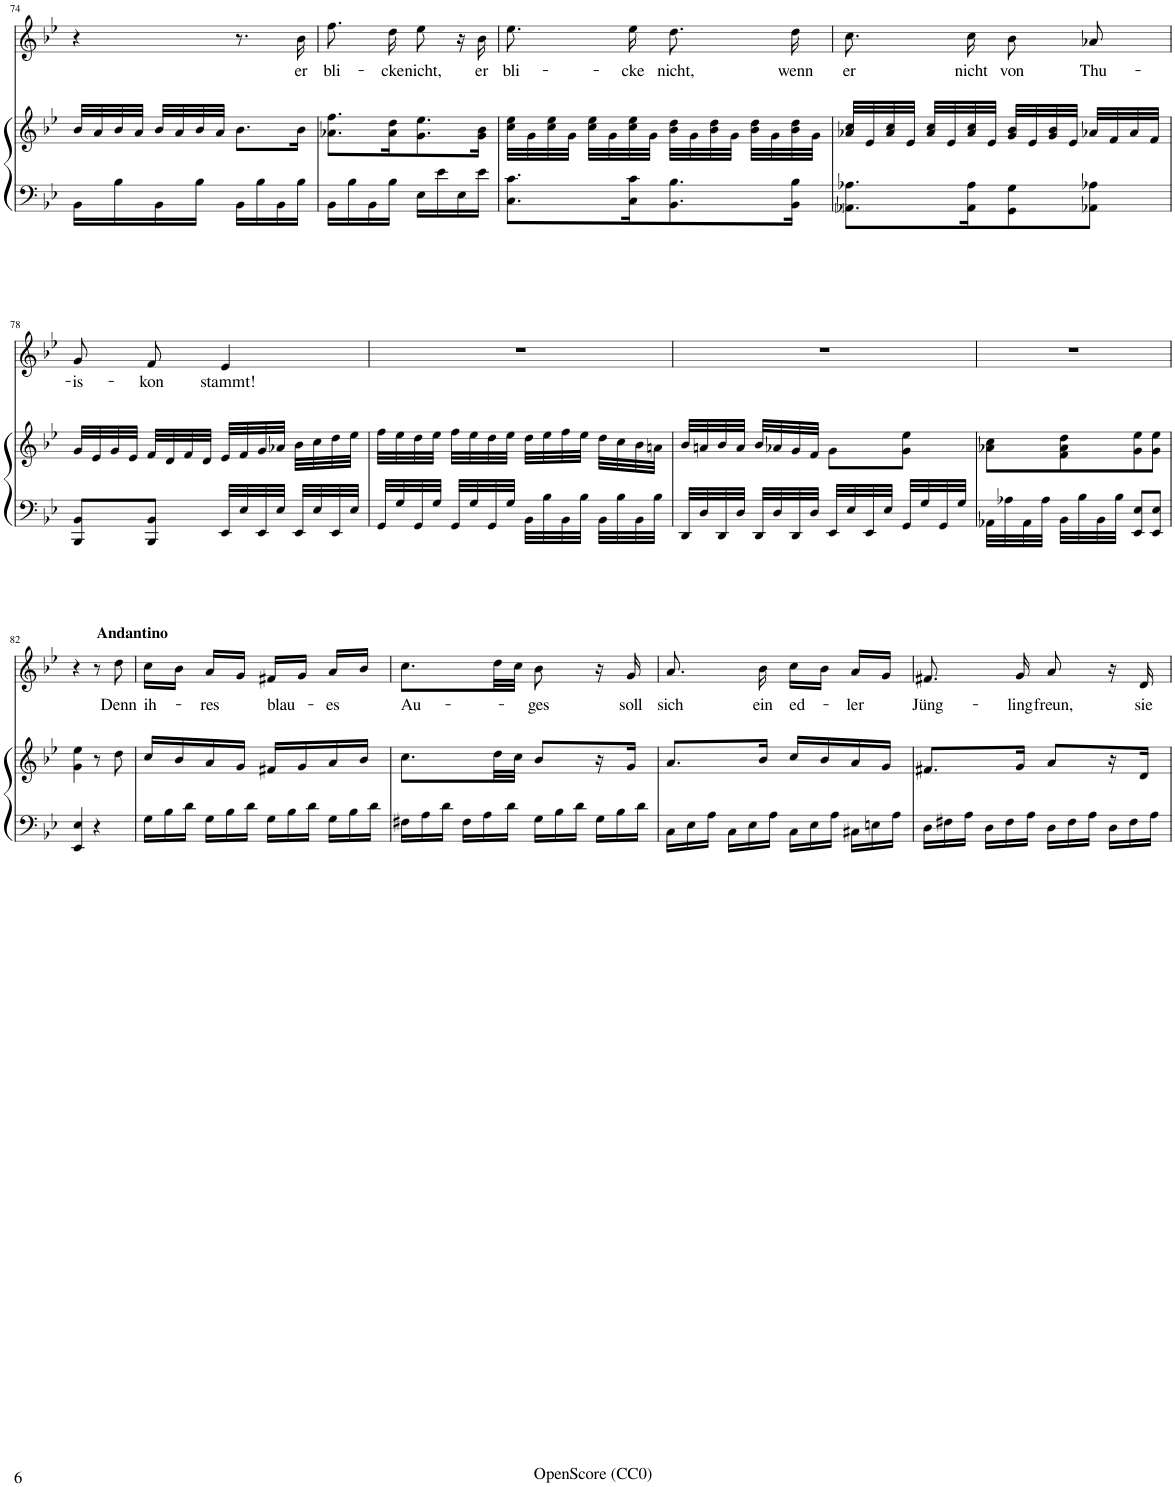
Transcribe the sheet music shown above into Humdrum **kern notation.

**kern	**kern	**kern	**text
*part2	*part2	*part1	*part1
*staff3	*staff2	*staff1	*staff1
*I"Cembalo Harpsichord	*	*I"Canto Voice	*
*I'Hpschd	*	*	*
!!LO:PB:g=z
*clefF4	*clefG2	*clefG2	*
*k[b-e-]	*k[b-e-]	*k[b-e-]	*
*M2/4	*M2/4	*M2/4	*
=74	=74	=74	=74
16BB-\LL	32b-/LLL	4r	.
.	32a/	.	.
16B-\	32b-/	.	.
.	32a/JJJ	.	.
16BB-\	32b-/LLL	.	.
.	32a/	.	.
16B-\JJ	32b-/	.	.
.	32a/JJJ	.	.
16BB-\LL	8.b-\L	8.r	.
16B-\	.	.	.
16BB-\	.	.	.
!	!	!	!LO:LY:b
16B-\JJ	16b-\Jk	16b-\	er
=75	=75	=75	=75
!	!	!	!LO:LY:b
16BB-\LL	8.a-X\ 8.ff\L	8.ff\	bli-
16B-\	.	.	.
16BB-\	.	.	.
!	!	!	!LO:LY:b
16B-\JJ	16a-\ 16dd\K	16dd\	-cke
!	!	!	!LO:LY:b
16E-\LL	8.g\ 8.ee-\	8ee-\	nicht,
16e-\	.	.	.
16E-\	.	16r	.
!	!	!	!LO:LY:b
16e-\JJ	16g\ 16b-\Jk	16b-\	er
=76	=76	=76	=76
!	!	!	!LO:LY:b
8.C\ 8.c\L	32cc\ 32ee-\LLL	8.ee-\	bli-
.	32g\	.	.
.	32cc\ 32ee-\	.	.
.	32g\JJJ	.	.
.	32cc\ 32ee-\LLL	.	.
.	32g\	.	.
!	!	!	!LO:LY:b
16C\ 16c\K	32cc\ 32ee-\	16ee-\	-cke
.	32g\JJJ	.	.
!	!	!	!LO:LY:b
8.BB-\ 8.B-\	32b-\ 32dd\LLL	8.dd\	nicht,
.	32g\	.	.
.	32b-\ 32dd\	.	.
.	32g\JJJ	.	.
.	32b-\ 32dd\LLL	.	.
.	32g\	.	.
!	!	!	!LO:LY:b
16BB-\ 16B-\Jk	32b-\ 32dd\	16dd\	wenn
.	32g\JJJ	.	.
=77	=77	=77	=77
!	!	!	!LO:LY:b
8.AA-j\ 8.A-X\L	32a-X/ 32cc/LLL	8.cc\	er
.	32e-/	.	.
.	32a-/ 32cc/	.	.
.	32e-/JJJ	.	.
.	32a-/ 32cc/LLL	.	.
.	32e-/	.	.
!	!	!	!LO:LY:b
16AA-\ 16A-\K	32a-/ 32cc/	16cc\	nicht
.	32e-/JJJ	.	.
!	!	!	!LO:LY:b
8GG\ 8G\	32g/ 32b-/LLL	8b-\	von
.	32e-/	.	.
.	32g/ 32b-/	.	.
.	32e-/JJJ	.	.
!	!	!	!LO:LY:b
8AA-X\ 8A-X\J	32a-X/LLL	8a-X/	Thu-
.	32f/	.	.
.	32a-/	.	.
.	32f/JJJ	.	.
!!LO:LB:g=z
=78	=78	=78	=78
!	!	!	!LO:LY:b
8BBB-/ 8BB-/L	32g/LLL	8g/	-is-
.	32e-/	.	.
.	32g/	.	.
.	32e-/JJJ	.	.
!	!	!	!LO:LY:b
8BBB-/ 8BB-/J	32f/LLL	8f/	-kon
.	32d/	.	.
.	32f/	.	.
.	32d/JJJ	.	.
!	!	!	!LO:LY:b
32EE-/LLL	32e-/LLL	4e-/	stammt!
32E-/	32f/	.	.
32EE-/	32g/	.	.
32E-/JJJ	32a-X/JJJ	.	.
32EE-/LLL	32b-\LLL	.	.
32E-/	32cc\	.	.
32EE-/	32dd\	.	.
32E-/JJJ	32ee-\JJJ	.	.
=79	=79	=79	=79
32GG/LLL	32ff\LLL	2r	.
32G/	32ee-\	.	.
32GG/	32dd\	.	.
32G/JJJ	32ee-\JJJ	.	.
32GG/LLL	32ff\LLL	.	.
32G/	32ee-\	.	.
32GG/	32dd\	.	.
32G/JJJ	32ee-\JJJ	.	.
32BB-\LLL	32dd\LLL	.	.
32B-\	32ee-\	.	.
32BB-\	32ff\	.	.
32B-\JJJ	32ee-\JJJ	.	.
32BB-\LLL	32dd\LLL	.	.
32B-\	32cc\	.	.
32BB-\	32b-\	.	.
32B-\JJJ	32an\JJJ	.	.
=80	=80	=80	=80
32DD/LLL	32b-/LLL	2r	.
32D/	32an/	.	.
32DD/	32b-/	.	.
32D/JJJ	32a/JJJ	.	.
32DD/LLL	32b-/LLL	.	.
32D/	32a-X/	.	.
32DD/	32g/	.	.
32D/JJJ	32f/JJJ	.	.
32EE-/LLL	8g\L	.	.
32E-/	.	.	.
32EE-/	.	.	.
32E-/JJJ	.	.	.
32GG/LLL	8g\ 8ee-\J	.	.
32G/	.	.	.
32GG/	.	.	.
32G/JJJ	.	.	.
=81	=81	=81	=81
32AA-X\LLL	8a-X\ 8cc\L	2r	.
32A-X\	.	.	.
32AA-\	.	.	.
32A-\JJJ	.	.	.
32BB-\LLL	8f\ 8a-\ 8dd\	.	.
32B-\	.	.	.
32BB-\	.	.	.
32B-\JJJ	.	.	.
8EE-/ 8E-/L	8g\ 8ee-\	.	.
8EE-/ 8E-/J	8g\ 8ee-\J	.	.
!!LO:LB:g=z
=82	=82	=82	=82
4EE-/ 4E-/	4g\ 4ee-\	4r	.
4r	8r	8r	.
!	!	!LO:TX:a:B:t=Andantino	!
!	!	!	!LO:LY:b
.	8dd\	8dd\	Denn
=83	=83	=83	=83
*Xbrackettup	*	*	*
!	!	!	!LO:LY:b
24G\LL	16cc/LL	16cc\LL	ih-
24B-\	.	.	.
.	16b-/	16b-\JJ	.
24d\JJ	.	.	.
!	!	!	!LO:LY:b
24G\LL	16a/	16a/LL	-res
24B-\	.	.	.
.	16g/JJ	16g/JJ	.
24d\JJ	.	.	.
!	!	!	!LO:LY:b
24G\LL	16f#X/LL	16f#X/LL	blau-
24B-\	.	.	.
.	16g/	16g/JJ	.
24d\JJ	.	.	.
!	!	!	!LO:LY:b
24G\LL	16a/	16a/LL	-es
24B-\	.	.	.
.	16b-/JJ	16b-/JJ	.
24d\JJ	.	.	.
=84	=84	=84	=84
!	!	!	!LO:LY:b
24F#X\LL	8.cc\L	8.cc\L	Au-
24A\	.	.	.
24d\JJ	.	.	.
24F#\LL	.	.	.
24A\	.	.	.
.	32dd\LL	32dd\LL	.
24d\JJ	.	.	.
.	32cc\JJJ	32cc\JJJ	.
!	!	!	!LO:LY:b
24G\LL	8b-/L	8b-\	-ges
24B-\	.	.	.
24d\JJ	.	.	.
24G\LL	16r	16r	.
24B-\	.	.	.
!	!	!	!LO:LY:b
.	16g/JJ	16g/	soll
24d\JJ	.	.	.
=85	=85	=85	=85
!	!	!	!LO:LY:b
24C\LL	8.a/L	8.a/	sich
24E-\	.	.	.
24A\JJ	.	.	.
24C\LL	.	.	.
24E-\	.	.	.
!	!	!	!LO:LY:b
.	16b-/Jk	16b-\	ein
24A\JJ	.	.	.
!	!	!	!LO:LY:b
24C\LL	16cc/LL	16cc\LL	ed-
24E-\	.	.	.
.	16b-/	16b-\JJ	.
24A\JJ	.	.	.
!	!	!	!LO:LY:b
24C#X\LL	16a/	16a/LL	-ler
24En\	.	.	.
.	16g/JJ	16g/JJ	.
24A\JJ	.	.	.
=86	=86	=86	=86
!	!	!	!LO:LY:b
24D\LL	8.f#X/L	8.f#X/	Jüng-
24F#X\	.	.	.
24A\JJ	.	.	.
24D\LL	.	.	.
24F#\	.	.	.
!	!	!	!LO:LY:b
.	16g/Jk	16g/	-ling
24A\JJ	.	.	.
!	!	!	!LO:LY:b
24D\LL	8a/L	8a/	freun,
24F#\	.	.	.
24A\JJ	.	.	.
24D\LL	16r	16r	.
24F#\	.	.	.
!	!	!	!LO:LY:b
.	16d/JJ	16d/	sie
24A\JJ	.	.	.
=	=	=	=
*-	*-	*-	*-
